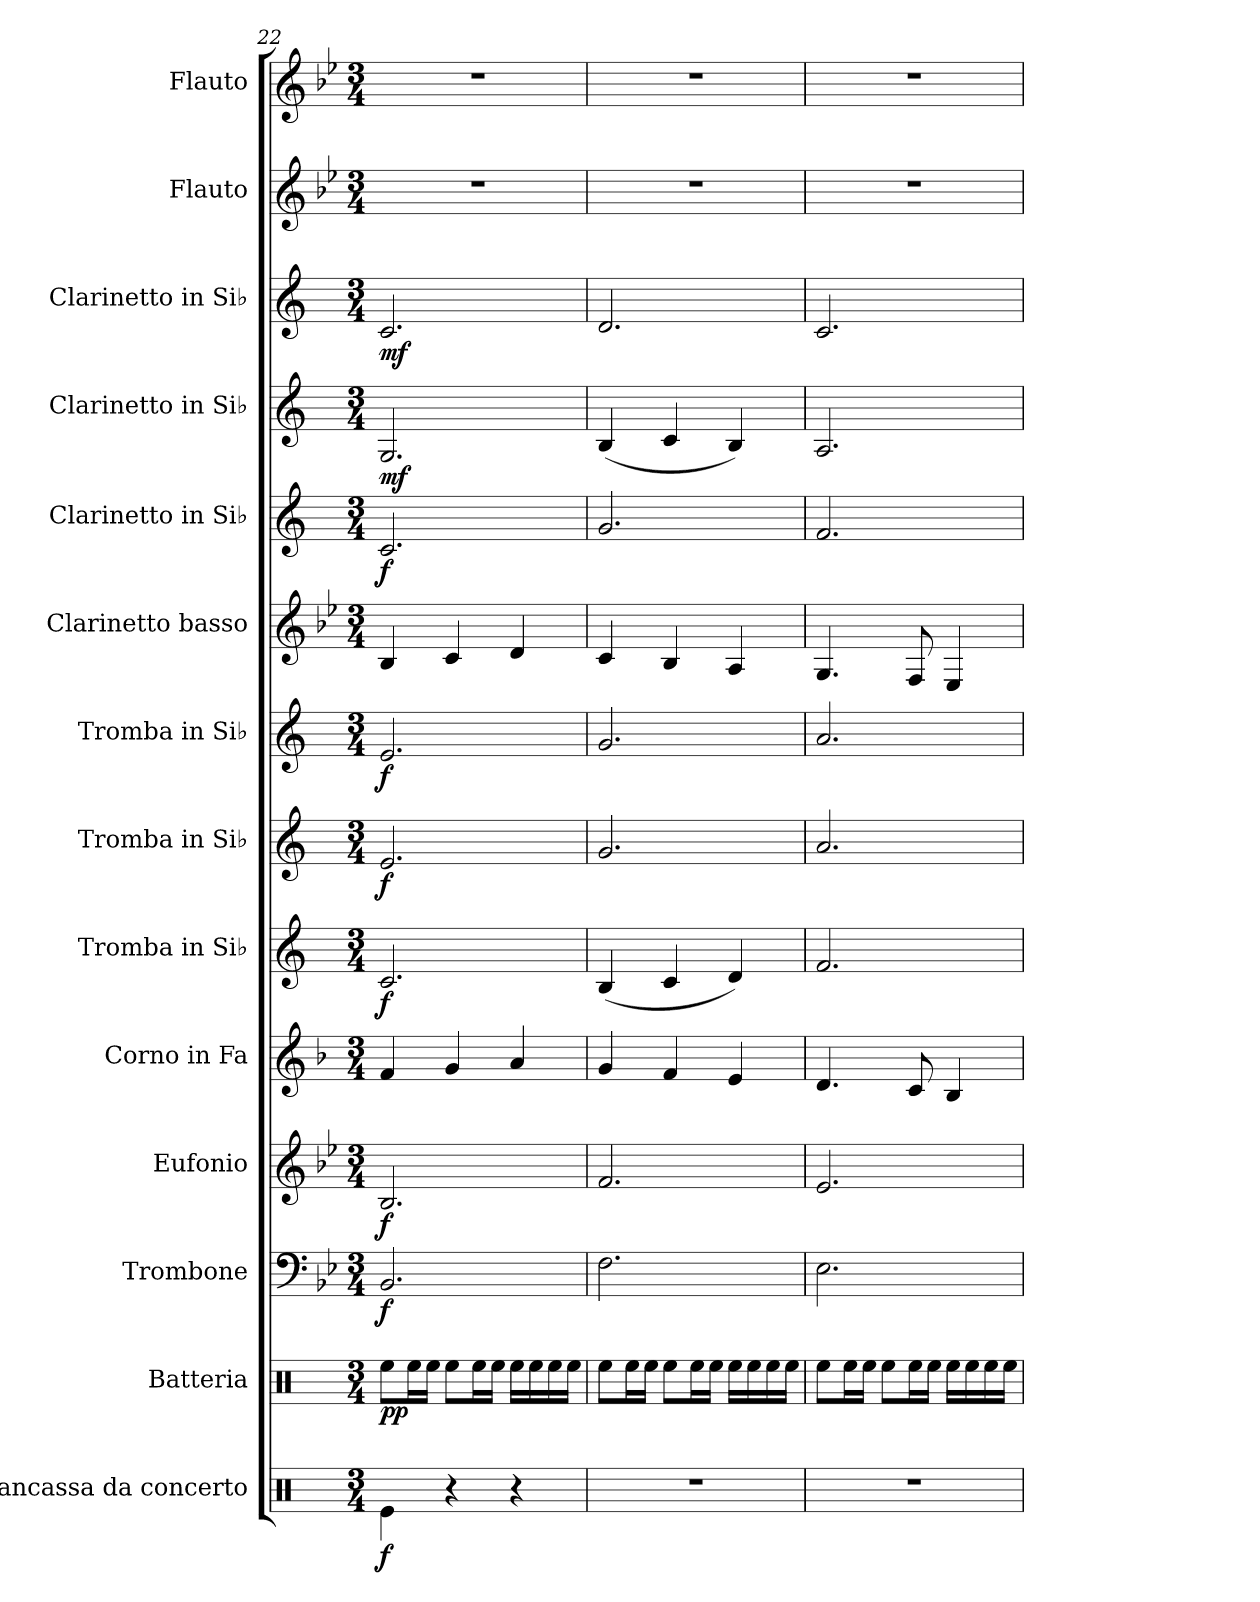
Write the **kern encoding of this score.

**kern	**dynam	**kern	**dynam	**kern	**dynam	**kern	**dynam	**kern	**kern	**dynam	**kern	**dynam	**kern	**dynam	**kern	**kern	**dynam	**kern	**dynam	**kern	**dynam	**kern	**kern
*part14	*part14	*part13	*part13	*part12	*part12	*part11	*part11	*part10	*part9	*part9	*part8	*part8	*part7	*part7	*part6	*part5	*part5	*part4	*part4	*part3	*part3	*part2	*part1
*staff14	*staff14	*staff13	*staff13	*staff12	*staff12	*staff11	*staff11	*staff10	*staff9	*staff9	*staff8	*staff8	*staff7	*staff7	*staff6	*staff5	*staff5	*staff4	*staff4	*staff3	*staff3	*staff2	*staff1
*I"Grancassa da concerto	*	*I"Batteria	*	*I"Trombone	*	*I"Eufonio	*	*I"Corno in Fa	*I"Tromba in Si♭	*	*I"Tromba in Si♭	*	*I"Tromba in Si♭	*	*I"Clarinetto basso	*I"Clarinetto in Si♭	*	*I"Clarinetto in Si♭	*	*I"Clarinetto in Si♭	*	*I"Flauto	*I"Flauto
*I'Gr. conc.	*	*I'Batt.	*	*I'Trb.	*	*I'Euf.	*	*I'Cor. Fa	*I'Tr. Si♭	*	*I'Tr. Si♭	*	*I'Tr. Si♭	*	*I'Cl. b.	*I'Cl. Si♭	*	*I'Cl. Si♭	*	*I'Cl. Si♭	*	*I'Fl.	*I'Fl.
*clefX	*	*clefX	*	*clefF4	*	*clefG2	*	*clefG2	*clefG2	*	*clefG2	*	*clefG2	*	*clefG2	*clefG2	*	*clefG2	*	*clefG2	*	*clefG2	*clefG2
*	*	*	*	*	*	*ITrd8c14	*	*ITrd4c7	*ITrd1c2	*	*ITrd1c2	*	*ITrd1c2	*	*ITrd8c14	*ITrd1c2	*	*ITrd1c2	*	*ITrd1c2	*	*	*
*k[]	*	*k[]	*	*k[b-e-]	*	*k[b-e-]	*	*k[b-e-]	*k[b-e-]	*	*k[b-e-]	*	*k[b-e-]	*	*k[b-e-]	*k[b-e-]	*	*k[b-e-]	*	*k[b-e-]	*	*k[b-e-]	*k[b-e-]
*M3/4	*	*M3/4	*	*M3/4	*	*M3/4	*	*M3/4	*M3/4	*	*M3/4	*	*M3/4	*	*M3/4	*M3/4	*	*M3/4	*	*M3/4	*	*M3/4	*M3/4
=22	=22	=22	=22	=22	=22	=22	=22	=22	=22	=22	=22	=22	=22	=22	=22	=22	=22	=22	=22	=22	=22	=22	=22
!	!LO:DY:b	!	!LO:DY:b	!	!LO:DY:b	!	!LO:DY:b	!	!	!LO:DY:b	!	!LO:DY:b	!	!LO:DY:b	!	!	!LO:DY:b	!	!LO:DY:b	!	!LO:DY:b	!	!
4Re\	f	8Ree\L	pp	2.BB-/	f	2.BB-/	f	4B-/	2.B-/	f	2.d/	f	2.d/	f	4BB-/	2.B-/	f	2.F/	mf	2.B-/	mf	2.r	2.r
.	.	16Ree\L	.	.	.	.	.	.	.	.	.	.	.	.	.	.	.	.	.	.	.	.	.
.	.	16Ree\JJ	.	.	.	.	.	.	.	.	.	.	.	.	.	.	.	.	.	.	.	.	.
4r	.	8Ree\L	.	.	.	.	.	4c/	.	.	.	.	.	.	4C/	.	.	.	.	.	.	.	.
.	.	16Ree\L	.	.	.	.	.	.	.	.	.	.	.	.	.	.	.	.	.	.	.	.	.
.	.	16Ree\JJ	.	.	.	.	.	.	.	.	.	.	.	.	.	.	.	.	.	.	.	.	.
4r	.	16Ree\LL	.	.	.	.	.	4d/	.	.	.	.	.	.	4D/	.	.	.	.	.	.	.	.
.	.	16Ree\	.	.	.	.	.	.	.	.	.	.	.	.	.	.	.	.	.	.	.	.	.
.	.	16Ree\	.	.	.	.	.	.	.	.	.	.	.	.	.	.	.	.	.	.	.	.	.
.	.	16Ree\JJ	.	.	.	.	.	.	.	.	.	.	.	.	.	.	.	.	.	.	.	.	.
=23	=23	=23	=23	=23	=23	=23	=23	=23	=23	=23	=23	=23	=23	=23	=23	=23	=23	=23	=23	=23	=23	=23	=23
2.r	.	8Ree\L	.	2.F\	.	2.F/	.	4c/	(<4A/	.	2.f/	.	2.f/	.	4C/	2.f/	.	(<4A/	.	2.c/	.	2.r	2.r
.	.	16Ree\L	.	.	.	.	.	.	.	.	.	.	.	.	.	.	.	.	.	.	.	.	.
.	.	16Ree\JJ	.	.	.	.	.	.	.	.	.	.	.	.	.	.	.	.	.	.	.	.	.
.	.	8Ree\L	.	.	.	.	.	4B-/	4B-/	.	.	.	.	.	4BB-/	.	.	4B-/	.	.	.	.	.
.	.	16Ree\L	.	.	.	.	.	.	.	.	.	.	.	.	.	.	.	.	.	.	.	.	.
.	.	16Ree\JJ	.	.	.	.	.	.	.	.	.	.	.	.	.	.	.	.	.	.	.	.	.
.	.	16Ree\LL	.	.	.	.	.	4A/	4c/)	.	.	.	.	.	4AA/	.	.	4A/)	.	.	.	.	.
.	.	16Ree\	.	.	.	.	.	.	.	.	.	.	.	.	.	.	.	.	.	.	.	.	.
.	.	16Ree\	.	.	.	.	.	.	.	.	.	.	.	.	.	.	.	.	.	.	.	.	.
.	.	16Ree\JJ	.	.	.	.	.	.	.	.	.	.	.	.	.	.	.	.	.	.	.	.	.
=24	=24	=24	=24	=24	=24	=24	=24	=24	=24	=24	=24	=24	=24	=24	=24	=24	=24	=24	=24	=24	=24	=24	=24
2.r	.	8Ree\L	.	2.E-\	.	2.E-/	.	4.G/	2.e-/	.	2.g/	.	2.g/	.	4.GG/	2.e-/	.	2.G/	.	2.B-/	.	2.r	2.r
.	.	16Ree\L	.	.	.	.	.	.	.	.	.	.	.	.	.	.	.	.	.	.	.	.	.
.	.	16Ree\JJ	.	.	.	.	.	.	.	.	.	.	.	.	.	.	.	.	.	.	.	.	.
.	.	8Ree\L	.	.	.	.	.	.	.	.	.	.	.	.	.	.	.	.	.	.	.	.	.
.	.	16Ree\L	.	.	.	.	.	8F/	.	.	.	.	.	.	8FF/	.	.	.	.	.	.	.	.
.	.	16Ree\JJ	.	.	.	.	.	.	.	.	.	.	.	.	.	.	.	.	.	.	.	.	.
.	.	16Ree\LL	.	.	.	.	.	4E-/	.	.	.	.	.	.	4EE-/	.	.	.	.	.	.	.	.
.	.	16Ree\	.	.	.	.	.	.	.	.	.	.	.	.	.	.	.	.	.	.	.	.	.
.	.	16Ree\	.	.	.	.	.	.	.	.	.	.	.	.	.	.	.	.	.	.	.	.	.
.	.	16Ree\JJ	.	.	.	.	.	.	.	.	.	.	.	.	.	.	.	.	.	.	.	.	.
=	=	=	=	=	=	=	=	=	=	=	=	=	=	=	=	=	=	=	=	=	=	=	=
*-	*-	*-	*-	*-	*-	*-	*-	*-	*-	*-	*-	*-	*-	*-	*-	*-	*-	*-	*-	*-	*-	*-	*-
